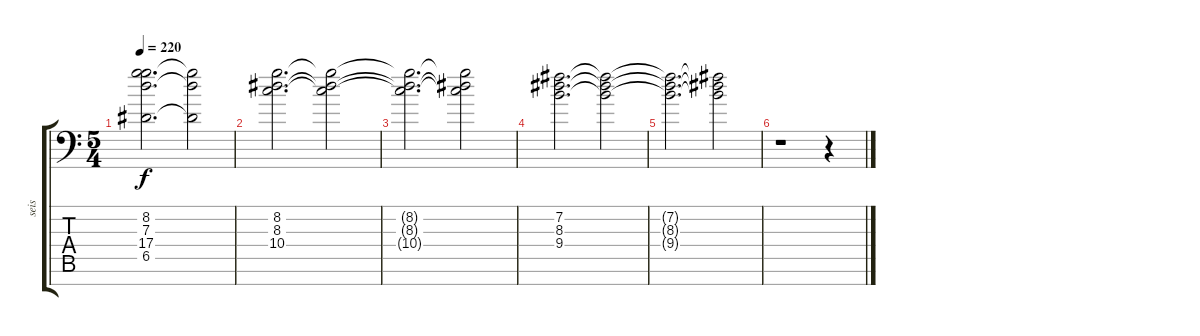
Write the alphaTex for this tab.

\track ("seis" "seis") {instrument distortionguitar bank 255}
\staff {score tabs}
\tuning (E4 B3 G3 D3 A2 E2 A1) {hide}
\ts (5 4)
\tempo 220
\clef f4
\ks c
(8.2 7.3 17.4 6.5).2{d dy f} (8.2{t} 7.3{t} 6.5{t}).2 |
(8.2 8.3 10.4).2{d} (8.2{t} 8.3{t} 10.4{t}).2 |
(8.2{t} 8.3{t} 10.4{t}).2{d} (8.2{t} 8.3{t} 10.4{t}).2 |
(7.2 8.3 9.4).2{d} (7.2{t} 8.3{t} 9.4{t}).2 |
(7.2{t} 8.3{t} 9.4{t}).2{d} (7.2{t} 8.3{t} 9.4{t}).2 |
r.1 r.4
